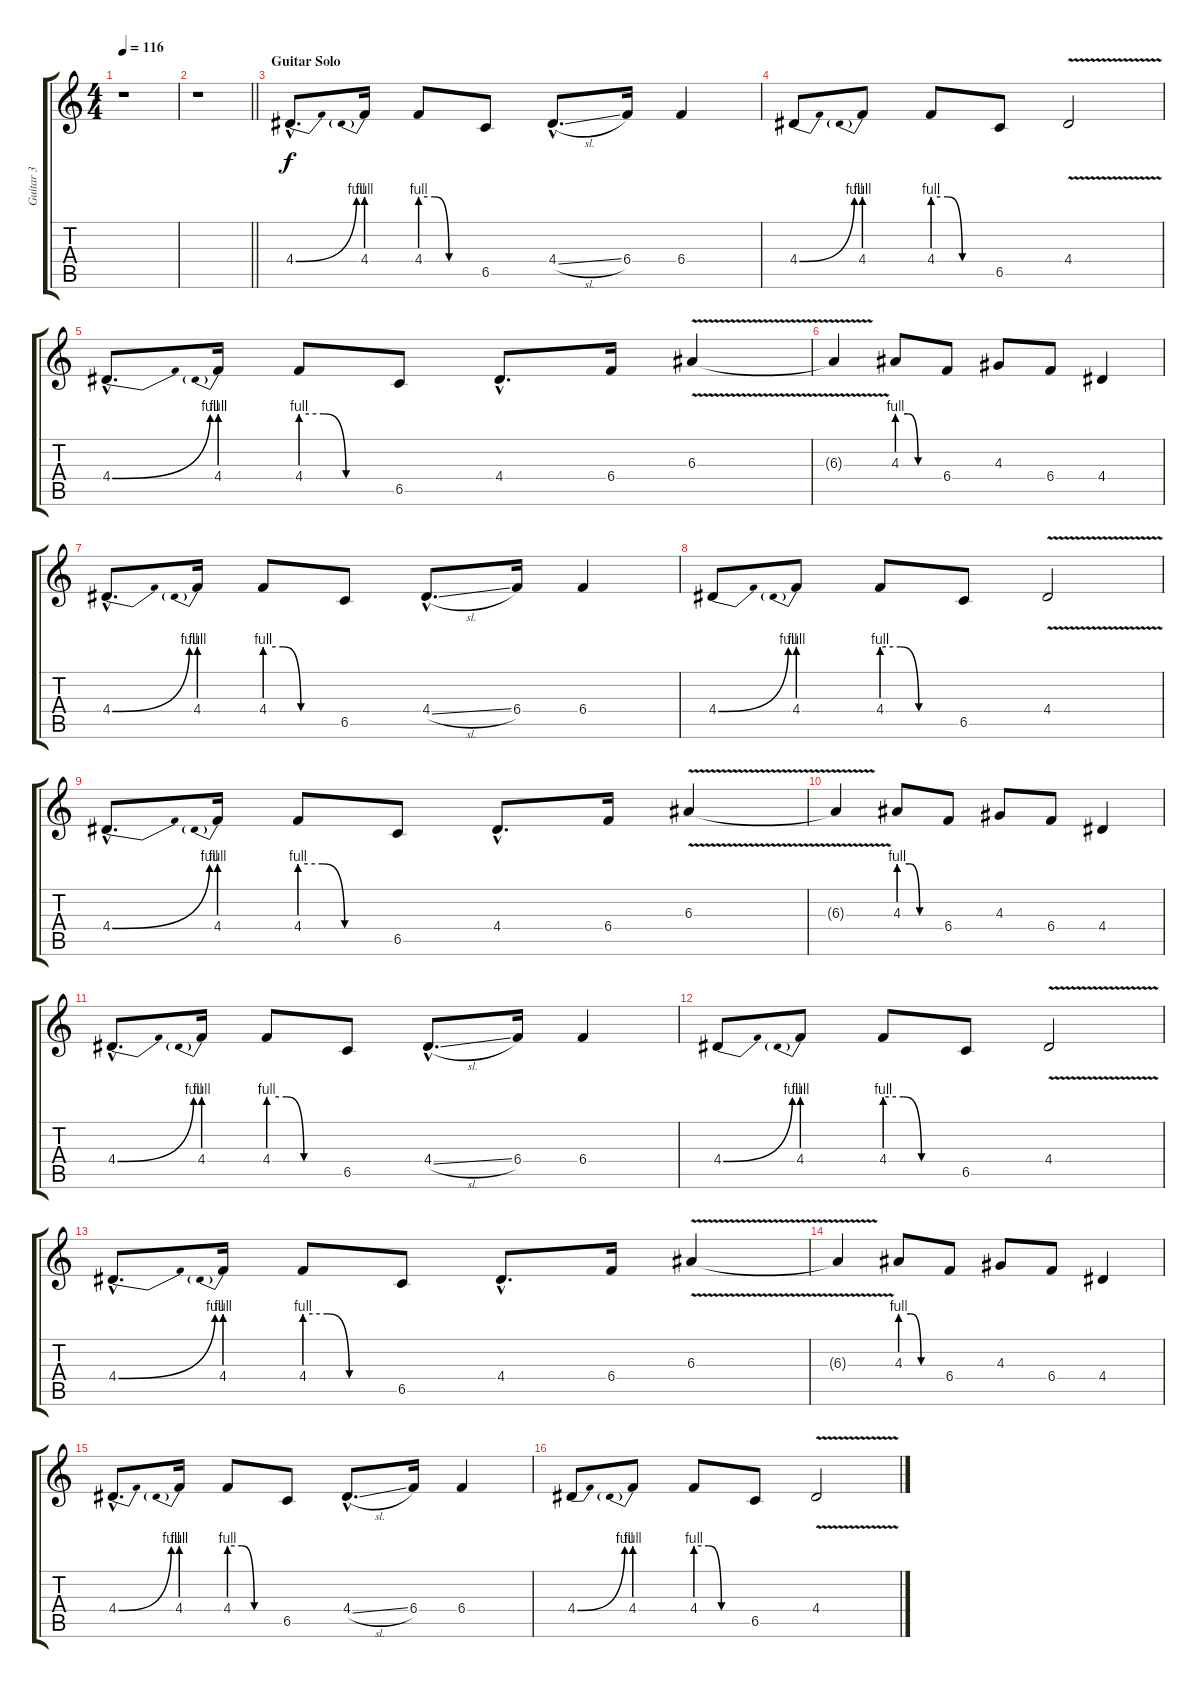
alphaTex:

\track ("Guitar 3" "Guitar 3") {instrument distortionguitar}
\staff {score tabs}
\tuning (Db4 Ab3 E3 B2 Gb2 Db2) {hide}
\ts (4 4)
\tempo 116
\clef g2
\ks c
r.1{dy f} |
\barLineRight lightlight
r.1 |
\section ("" "Guitar Solo")
4.4{be (bend 0 0 60 4) hac}.8{d} 4.4{be (prebend 0 4 60 4)}.16 4.4{be (custom 0 4 15 4 30 0 40 0 60 0)}.8 6.5.8 4.4{sl hac}.8{d} 6.4.16 6.4.4 |
4.4{be (bend 0 0 60 4)}.8 4.4{be (prebend 0 4 60 4)}.8 4.4{be (custom 0 4 15 4 30 0 40 0 60 0)}.8 6.5.8 4.4{v}.2 |
4.4{be (bend 0 0 60 4) hac}.8{d} 4.4{be (prebend 0 4 60 4)}.16 4.4{be (custom 0 4 15 4 30 0 40 0 60 0)}.8 6.5.8 4.4{hac}.8{d} 6.4.16 6.3{v}.4 |
6.3{t}.4 4.3{be (custom 0 4 15 4 30 0 40 0 60 0)}.8 6.4.8 4.3.8 6.4.8 4.4.4 |
4.4{be (bend 0 0 60 4) hac}.8{d} 4.4{be (prebend 0 4 60 4)}.16 4.4{be (custom 0 4 15 4 30 0 40 0 60 0)}.8 6.5.8 4.4{sl hac}.8{d} 6.4.16 6.4.4 |
4.4{be (bend 0 0 60 4)}.8 4.4{be (prebend 0 4 60 4)}.8 4.4{be (custom 0 4 15 4 30 0 40 0 60 0)}.8 6.5.8 4.4{v}.2 |
4.4{be (bend 0 0 60 4) hac}.8{d} 4.4{be (prebend 0 4 60 4)}.16 4.4{be (custom 0 4 15 4 30 0 40 0 60 0)}.8 6.5.8 4.4{hac}.8{d} 6.4.16 6.3{v}.4 |
6.3{t}.4 4.3{be (custom 0 4 15 4 30 0 40 0 60 0)}.8 6.4.8 4.3.8 6.4.8 4.4.4 |
4.4{be (bend 0 0 60 4) hac}.8{d} 4.4{be (prebend 0 4 60 4)}.16 4.4{be (custom 0 4 15 4 30 0 40 0 60 0)}.8 6.5.8 4.4{sl hac}.8{d} 6.4.16 6.4.4 |
4.4{be (bend 0 0 60 4)}.8 4.4{be (prebend 0 4 60 4)}.8 4.4{be (custom 0 4 15 4 30 0 40 0 60 0)}.8 6.5.8 4.4{v}.2 |
4.4{be (bend 0 0 60 4) hac}.8{d} 4.4{be (prebend 0 4 60 4)}.16 4.4{be (custom 0 4 15 4 30 0 40 0 60 0)}.8 6.5.8 4.4{hac}.8{d} 6.4.16 6.3{v}.4 |
6.3{t}.4 4.3{be (custom 0 4 15 4 30 0 40 0 60 0)}.8 6.4.8 4.3.8 6.4.8 4.4.4 |
4.4{be (bend 0 0 60 4) hac}.8{d} 4.4{be (prebend 0 4 60 4)}.16 4.4{be (custom 0 4 15 4 30 0 40 0 60 0)}.8 6.5.8 4.4{sl hac}.8{d} 6.4.16 6.4.4 |
4.4{be (bend 0 0 60 4)}.8 4.4{be (prebend 0 4 60 4)}.8 4.4{be (custom 0 4 15 4 30 0 40 0 60 0)}.8 6.5.8 4.4{v}.2
